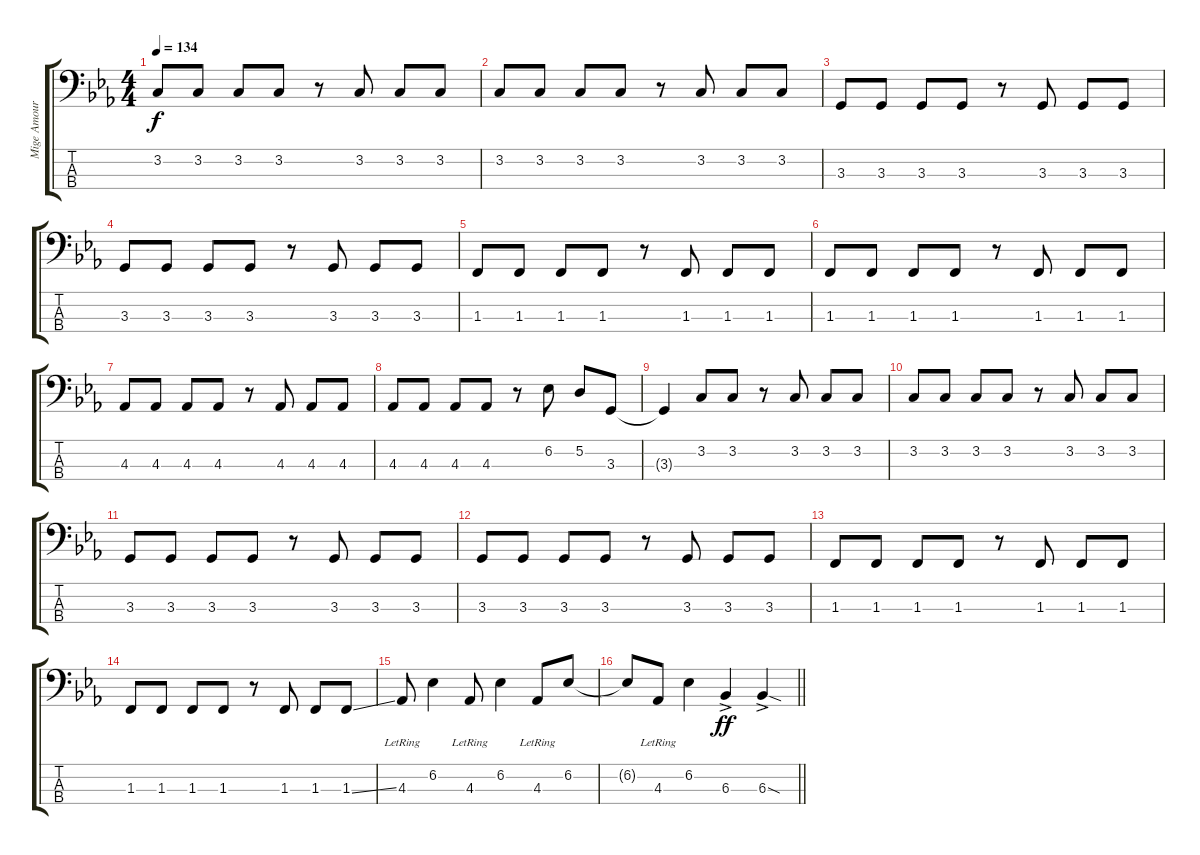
\track ("Mige Amour" "Mige Amour") {instrument electricbassfinger}
\staff {score tabs}
\tuning (D2 A1 E1 B0) {hide}
\ts (4 4)
\tempo 134
\clef f4
\ks eb
3.2.8{dy f} 3.2.8 3.2.8 3.2.8 r.8 3.2.8 3.2.8 3.2.8 |
3.2.8 3.2.8 3.2.8 3.2.8 r.8 3.2.8 3.2.8 3.2.8 |
3.3.8 3.3.8 3.3.8 3.3.8 r.8 3.3.8 3.3.8 3.3.8 |
3.3.8 3.3.8 3.3.8 3.3.8 r.8 3.3.8 3.3.8 3.3.8 |
1.3.8 1.3.8 1.3.8 1.3.8 r.8 1.3.8 1.3.8 1.3.8 |
1.3.8 1.3.8 1.3.8 1.3.8 r.8 1.3.8 1.3.8 1.3.8 |
4.3.8 4.3.8 4.3.8 4.3.8 r.8 4.3.8 4.3.8 4.3.8 |
4.3.8 4.3.8 4.3.8 4.3.8 r.8 6.2.8 5.2.8 3.3.8 |
3.3{t}.4 3.2.8 3.2.8 r.8 3.2.8 3.2.8 3.2.8 |
3.2.8 3.2.8 3.2.8 3.2.8 r.8 3.2.8 3.2.8 3.2.8 |
3.3.8 3.3.8 3.3.8 3.3.8 r.8 3.3.8 3.3.8 3.3.8 |
3.3.8 3.3.8 3.3.8 3.3.8 r.8 3.3.8 3.3.8 3.3.8 |
1.3.8 1.3.8 1.3.8 1.3.8 r.8 1.3.8 1.3.8 1.3.8 |
1.3.8 1.3.8 1.3.8 1.3.8 r.8 1.3.8 1.3.8 1.3{ss}.8 |
4.3{lr}.8 6.2.4 4.3{lr}.8 6.2.4 4.3{lr}.8 6.2.8 |
\barLineRight lightlight
6.2{t}.8 4.3{lr}.8 6.2.4 6.3{ac}.4{dy ff} 6.3{sod ac}.4
